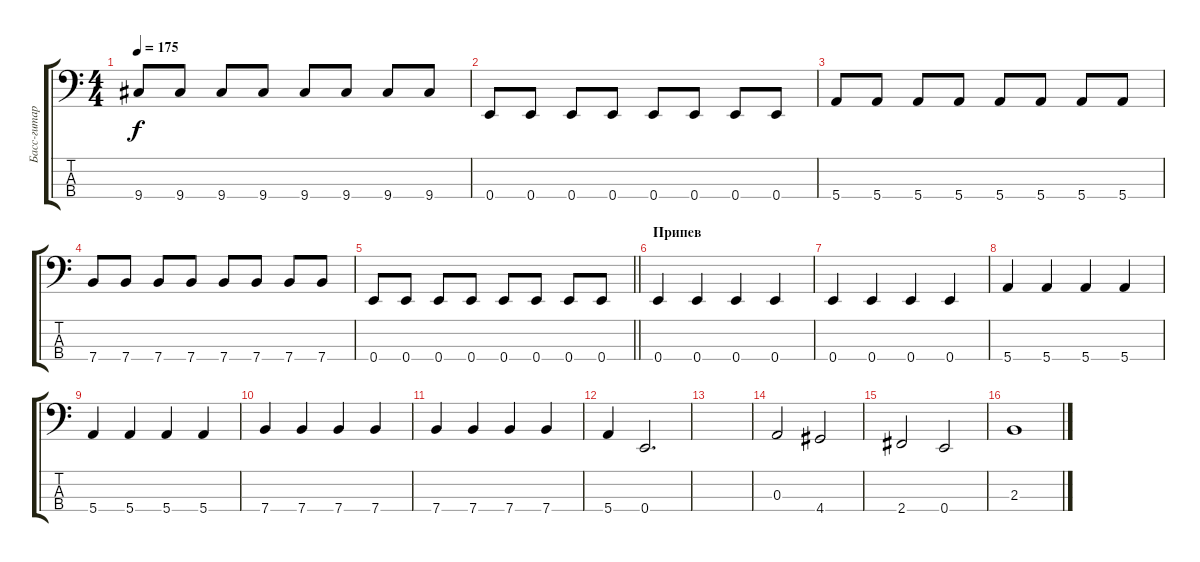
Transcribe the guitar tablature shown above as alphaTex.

\track ("Басс-гитара" "Басс-гитар") {instrument electricbasspick}
\staff {score tabs}
\tuning (G2 D2 A1 E1) {hide}
\ts (4 4)
\tempo 175
\clef f4
\ks c
9.4.8{dy f} 9.4.8 9.4.8 9.4.8 9.4.8 9.4.8 9.4.8 9.4.8 |
0.4.8 0.4.8 0.4.8 0.4.8 0.4.8 0.4.8 0.4.8 0.4.8 |
5.4.8 5.4.8 5.4.8 5.4.8 5.4.8 5.4.8 5.4.8 5.4.8 |
7.4.8 7.4.8 7.4.8 7.4.8 7.4.8 7.4.8 7.4.8 7.4.8 |
\barLineRight lightlight
0.4.8 0.4.8 0.4.8 0.4.8 0.4.8 0.4.8 0.4.8 0.4.8 |
\section ("" "Припев")
0.4.4 0.4.4 0.4.4 0.4.4 |
0.4.4 0.4.4 0.4.4 0.4.4 |
5.4.4 5.4.4 5.4.4 5.4.4 |
5.4.4 5.4.4 5.4.4 5.4.4 |
7.4.4 7.4.4 7.4.4 7.4.4 |
7.4.4 7.4.4 7.4.4 7.4.4 |
5.4.4 0.4.2{d} |
|
0.3.2 4.4.2 |
2.4.2 0.4.2 |
2.3.1
